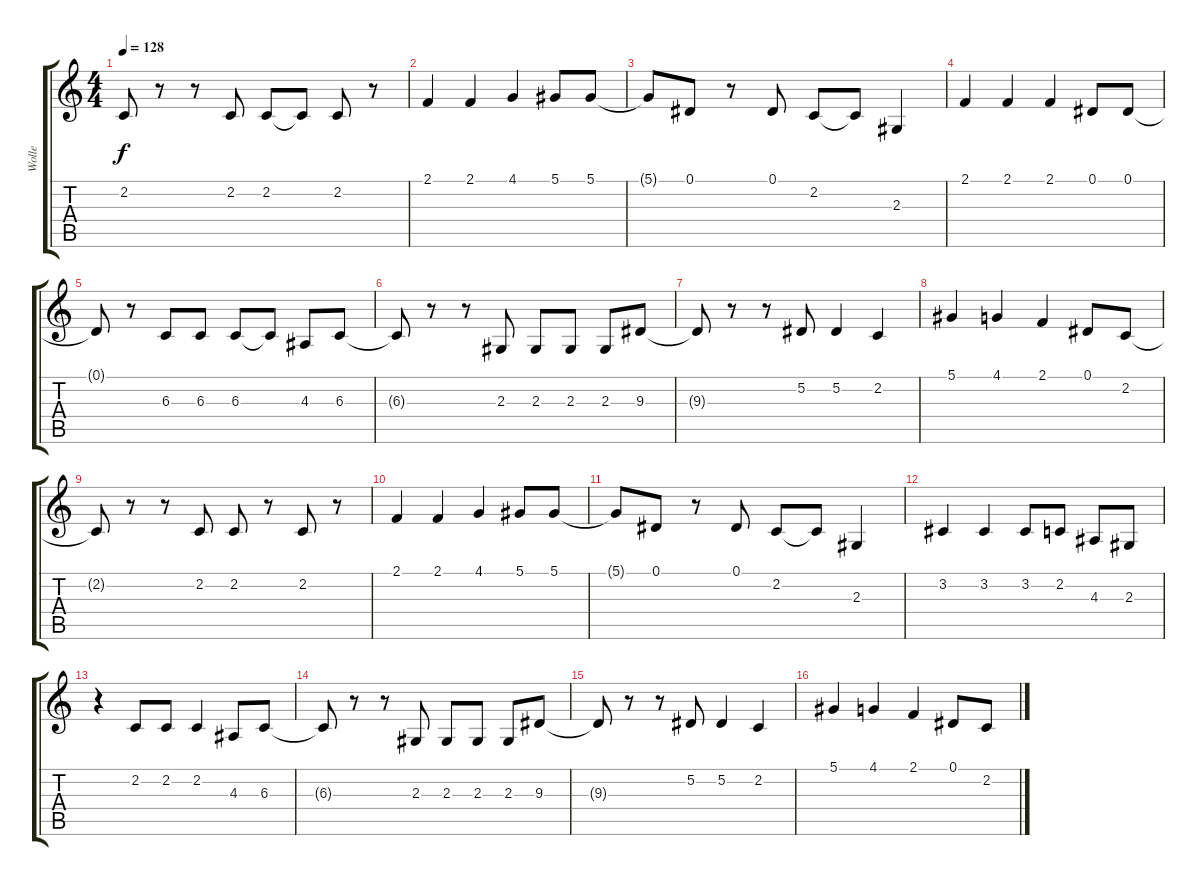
\track ("Wolle" "Wolle") {instrument clarinet}
\staff {score tabs}
\tuning (Eb4 Bb3 Gb3 Db3 Ab2 Eb2) {hide}
\ts (4 4)
\tempo 128
\clef g2
\ks c
2.2{t}.8{dy f} r.8 r.8 2.2.8 2.2.8 2.2{t}.8 2.2.8 r.8 |
2.1.4 2.1.4 4.1.4 5.1.8 5.1.8 |
5.1{t}.8 0.1.8 r.8 0.1.8 2.2.8 2.2{t}.8 2.3.4 |
2.1.4 2.1.4 2.1.4 0.1.8 0.1.8 |
0.1{t}.8 r.8 6.3.8 6.3.8 6.3.8 6.3{t}.8 4.3.8 6.3.8 |
6.3{t}.8 r.8 r.8 2.3.8 2.3.8 2.3.8 2.3.8 9.3.8 |
9.3{t}.8 r.8 r.8 5.2.8 5.2.4 2.2.4 |
5.1.4 4.1.4 2.1.4 0.1.8 2.2.8 |
2.2{t}.8 r.8 r.8 2.2.8 2.2.8 r.8 2.2.8 r.8 |
2.1.4 2.1.4 4.1.4 5.1.8 5.1.8 |
5.1{t}.8 0.1.8 r.8 0.1.8 2.2.8 2.2{t}.8 2.3.4 |
3.2.4 3.2.4 3.2.8 2.2.8 4.3.8 2.3.8 |
r.4 2.2.8 2.2.8 2.2.4 4.3.8 6.3.8 |
6.3{t}.8 r.8 r.8 2.3.8 2.3.8 2.3.8 2.3.8 9.3.8 |
9.3{t}.8 r.8 r.8 5.2.8 5.2.4 2.2.4 |
5.1.4 4.1.4 2.1.4 0.1.8 2.2.8
